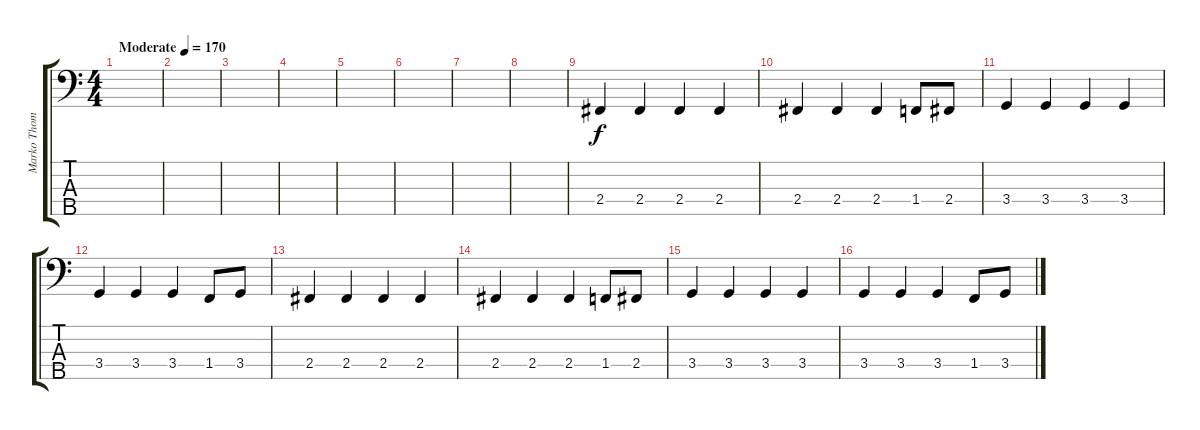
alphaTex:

\track ("Marko Thomas" "Marko Thom") {instrument electricbassfinger}
\staff {score tabs}
\tuning (G2 D2 A1 E1 B0) {hide}
\ts (4 4)
\tempo (170 "Moderate")
\clef f4
\ks c
|
|
|
|
|
|
|
|
2.4.4 2.4.4 2.4.4 2.4.4 |
2.4.4 2.4.4 2.4.4 1.4.8 2.4.8 |
3.4.4 3.4.4 3.4.4 3.4.4 |
3.4.4 3.4.4 3.4.4 1.4.8 3.4.8 |
2.4.4 2.4.4 2.4.4 2.4.4 |
2.4.4 2.4.4 2.4.4 1.4.8 2.4.8 |
3.4.4 3.4.4 3.4.4 3.4.4 |
3.4.4 3.4.4 3.4.4 1.4.8 3.4.8
